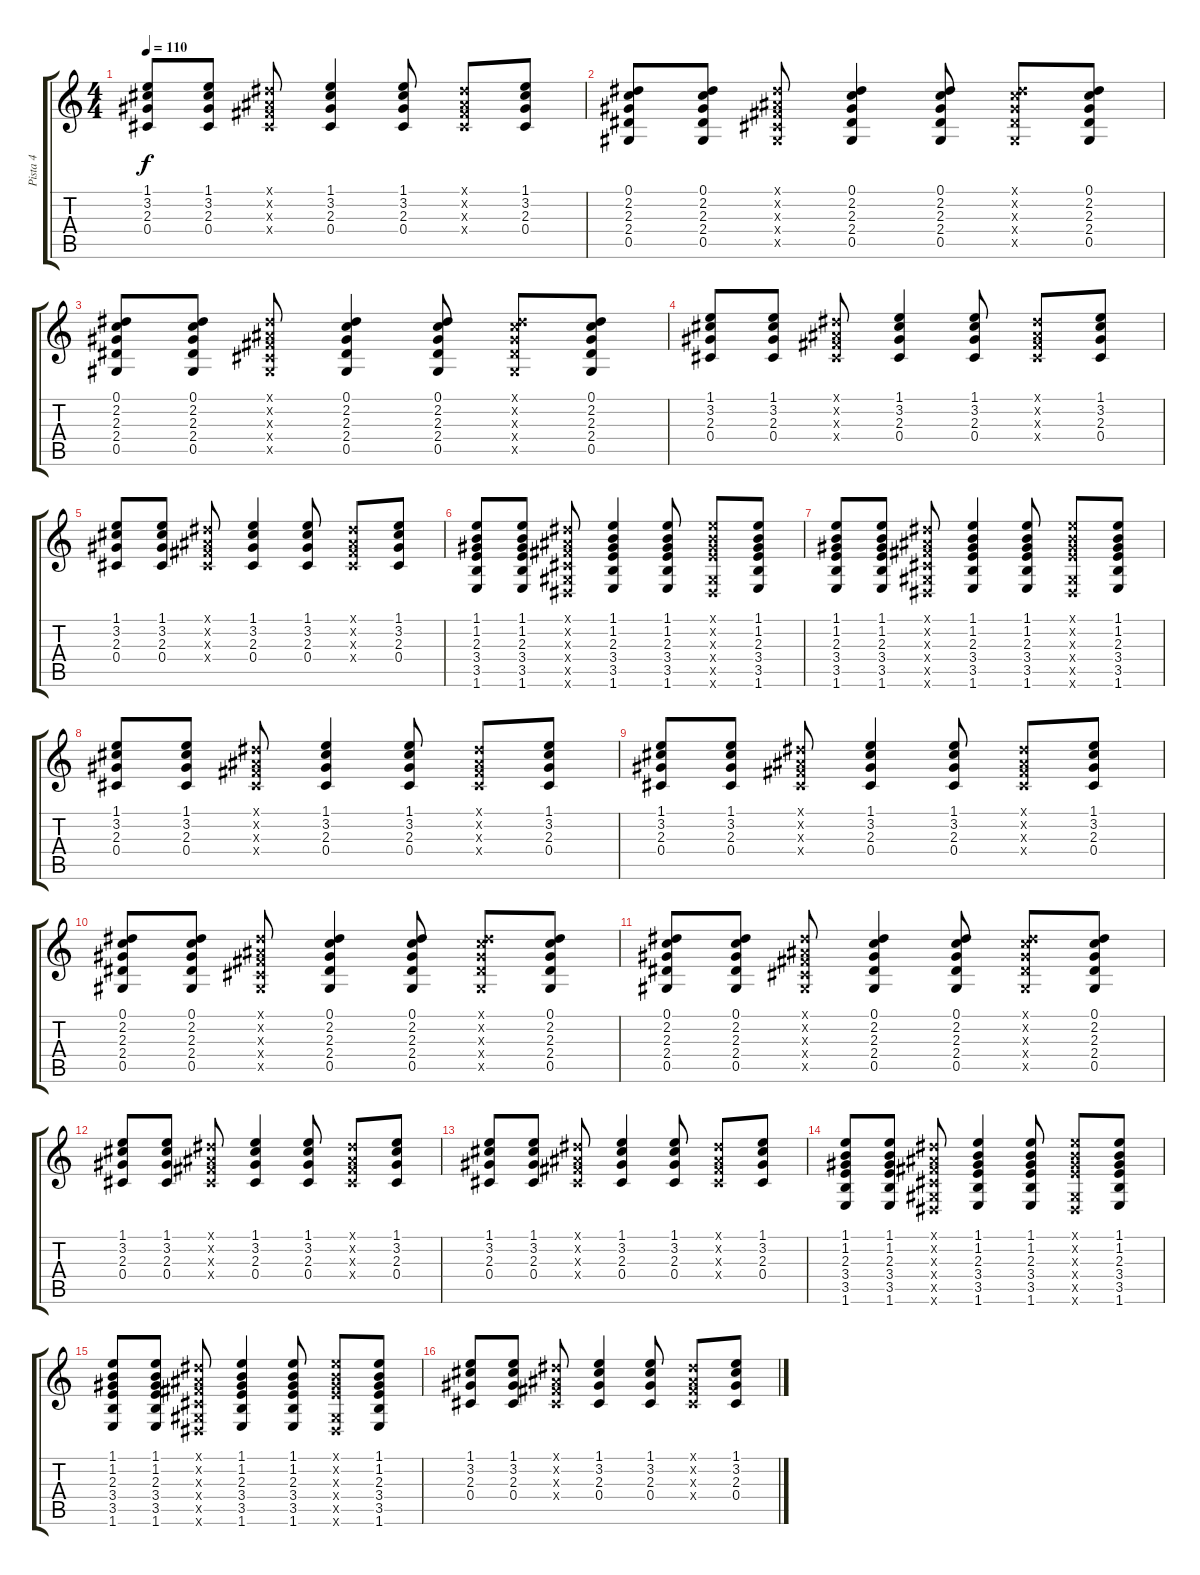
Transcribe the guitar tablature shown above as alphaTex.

\track ("Pista 4" "Pista 4") {instrument acousticguitarsteel}
\staff {score tabs}
\tuning (Eb4 Bb3 Gb3 Db3 Ab2 Eb2) {hide}
\ts (4 4)
\tempo 110
\clef g2
\ks c
(1.1 3.2 2.3 0.4).8{dy f} (1.1 3.2 2.3 0.4).8 (0.1{x} 0.2{x} 0.3{x} 0.4{x}).8 (1.1 3.2 2.3 0.4).4 (1.1 3.2 2.3 0.4).8 (0.1{x} 0.2{x} 0.3{x} 0.4{x}).8 (1.1 3.2 2.3 0.4).8 |
(0.1 2.2 2.3 2.4 0.5).8 (0.1 2.2 2.3 2.4 0.5).8 (0.1{x} 0.2{x} 0.3{x} 0.4{x} 0.5{x}).8 (0.1 2.2 2.3 2.4 0.5).4 (0.1 2.2 2.3 2.4 0.5).8 (0.1{x} 2.2{x} 2.3{x} 2.4{x} 0.5{x}).8 (0.1 2.2 2.3 2.4 0.5).8 |
(0.1 2.2 2.3 2.4 0.5).8 (0.1 2.2 2.3 2.4 0.5).8 (0.1{x} 0.2{x} 0.3{x} 0.4{x} 0.5{x}).8 (0.1 2.2 2.3 2.4 0.5).4 (0.1 2.2 2.3 2.4 0.5).8 (0.1{x} 2.2{x} 2.3{x} 2.4{x} 0.5{x}).8 (0.1 2.2 2.3 2.4 0.5).8 |
(1.1 3.2 2.3 0.4).8 (1.1 3.2 2.3 0.4).8 (0.1{x} 0.2{x} 0.3{x} 0.4{x}).8 (1.1 3.2 2.3 0.4).4 (1.1 3.2 2.3 0.4).8 (0.1{x} 0.2{x} 0.3{x} 0.4{x}).8 (1.1 3.2 2.3 0.4).8 |
(1.1 3.2 2.3 0.4).8 (1.1 3.2 2.3 0.4).8 (0.1{x} 0.2{x} 0.3{x} 0.4{x}).8 (1.1 3.2 2.3 0.4).4 (1.1 3.2 2.3 0.4).8 (0.1{x} 0.2{x} 0.3{x} 0.4{x}).8 (1.1 3.2 2.3 0.4).8 |
(1.1 1.2 2.3 3.4 3.5 1.6).8 (1.1 1.2 2.3 3.4 3.5 1.6).8 (0.1{x} 0.2{x} 0.3{x} 0.4{x} 0.5{x} 0.6{x}).8 (1.1 1.2 2.3 3.4 3.5 1.6).4 (1.1 1.2 2.3 3.4 3.5 1.6).8 (1.1{x} 1.2{x} 2.3{x} 3.4{x} 0.5{x} 0.6{x}).8 (1.1 1.2 2.3 3.4 3.5 1.6).8 |
(1.1 1.2 2.3 3.4 3.5 1.6).8 (1.1 1.2 2.3 3.4 3.5 1.6).8 (0.1{x} 0.2{x} 0.3{x} 0.4{x} 0.5{x} 0.6{x}).8 (1.1 1.2 2.3 3.4 3.5 1.6).4 (1.1 1.2 2.3 3.4 3.5 1.6).8 (1.1{x} 1.2{x} 2.3{x} 3.4{x} 0.5{x} 0.6{x}).8 (1.1 1.2 2.3 3.4 3.5 1.6).8 |
(1.1 3.2 2.3 0.4).8 (1.1 3.2 2.3 0.4).8 (0.1{x} 0.2{x} 0.3{x} 0.4{x}).8 (1.1 3.2 2.3 0.4).4 (1.1 3.2 2.3 0.4).8 (0.1{x} 0.2{x} 0.3{x} 0.4{x}).8 (1.1 3.2 2.3 0.4).8 |
(1.1 3.2 2.3 0.4).8 (1.1 3.2 2.3 0.4).8 (0.1{x} 0.2{x} 0.3{x} 0.4{x}).8 (1.1 3.2 2.3 0.4).4 (1.1 3.2 2.3 0.4).8 (0.1{x} 0.2{x} 0.3{x} 0.4{x}).8 (1.1 3.2 2.3 0.4).8 |
(0.1 2.2 2.3 2.4 0.5).8 (0.1 2.2 2.3 2.4 0.5).8 (0.1{x} 0.2{x} 0.3{x} 0.4{x} 0.5{x}).8 (0.1 2.2 2.3 2.4 0.5).4 (0.1 2.2 2.3 2.4 0.5).8 (0.1{x} 2.2{x} 2.3{x} 2.4{x} 0.5{x}).8 (0.1 2.2 2.3 2.4 0.5).8 |
(0.1 2.2 2.3 2.4 0.5).8 (0.1 2.2 2.3 2.4 0.5).8 (0.1{x} 0.2{x} 0.3{x} 0.4{x} 0.5{x}).8 (0.1 2.2 2.3 2.4 0.5).4 (0.1 2.2 2.3 2.4 0.5).8 (0.1{x} 2.2{x} 2.3{x} 2.4{x} 0.5{x}).8 (0.1 2.2 2.3 2.4 0.5).8 |
(1.1 3.2 2.3 0.4).8 (1.1 3.2 2.3 0.4).8 (0.1{x} 0.2{x} 0.3{x} 0.4{x}).8 (1.1 3.2 2.3 0.4).4 (1.1 3.2 2.3 0.4).8 (0.1{x} 0.2{x} 0.3{x} 0.4{x}).8 (1.1 3.2 2.3 0.4).8 |
(1.1 3.2 2.3 0.4).8 (1.1 3.2 2.3 0.4).8 (0.1{x} 0.2{x} 0.3{x} 0.4{x}).8 (1.1 3.2 2.3 0.4).4 (1.1 3.2 2.3 0.4).8 (0.1{x} 0.2{x} 0.3{x} 0.4{x}).8 (1.1 3.2 2.3 0.4).8 |
(1.1 1.2 2.3 3.4 3.5 1.6).8 (1.1 1.2 2.3 3.4 3.5 1.6).8 (0.1{x} 0.2{x} 0.3{x} 0.4{x} 0.5{x} 0.6{x}).8 (1.1 1.2 2.3 3.4 3.5 1.6).4 (1.1 1.2 2.3 3.4 3.5 1.6).8 (1.1{x} 1.2{x} 2.3{x} 3.4{x} 0.5{x} 0.6{x}).8 (1.1 1.2 2.3 3.4 3.5 1.6).8 |
(1.1 1.2 2.3 3.4 3.5 1.6).8 (1.1 1.2 2.3 3.4 3.5 1.6).8 (0.1{x} 0.2{x} 0.3{x} 0.4{x} 0.5{x} 0.6{x}).8 (1.1 1.2 2.3 3.4 3.5 1.6).4 (1.1 1.2 2.3 3.4 3.5 1.6).8 (1.1{x} 1.2{x} 2.3{x} 3.4{x} 0.5{x} 0.6{x}).8 (1.1 1.2 2.3 3.4 3.5 1.6).8 |
(1.1 3.2 2.3 0.4).8 (1.1 3.2 2.3 0.4).8 (0.1{x} 0.2{x} 0.3{x} 0.4{x}).8 (1.1 3.2 2.3 0.4).4 (1.1 3.2 2.3 0.4).8 (0.1{x} 0.2{x} 0.3{x} 0.4{x}).8 (1.1 3.2 2.3 0.4).8
